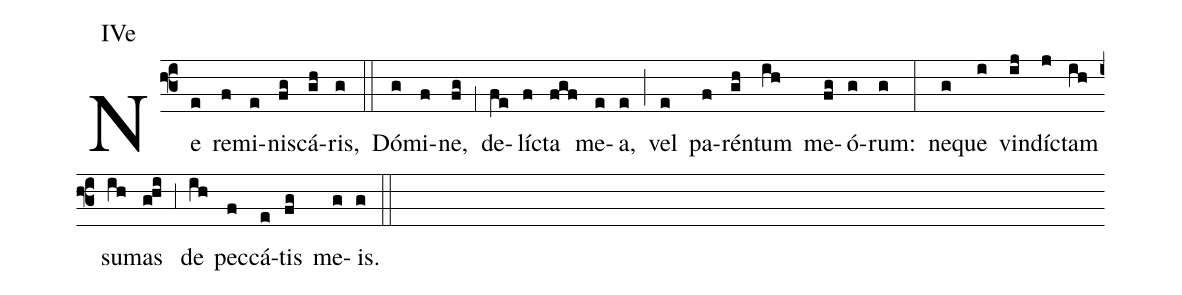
annotation: IVe;
%%
(f3) Ne(e) re(f)mi(e)ni(fg)scá(gh)ris,(g) (::) Dó(g)mi(f)ne,(fg) (;1) de(fe)lí(f)cta(fgf) me(e)a,(e) (;) vel(e) pa(f)rén(gh)tum(ih) me(fg)ó(g)rum:(g) (:) ne(g)que(i) vin(ij)dí(j)ctam(ih) su(ih)mas(g!hi) (;3) de(ih) pec(f)cá(e)tis(fg) me(g)is.(g) (::)
